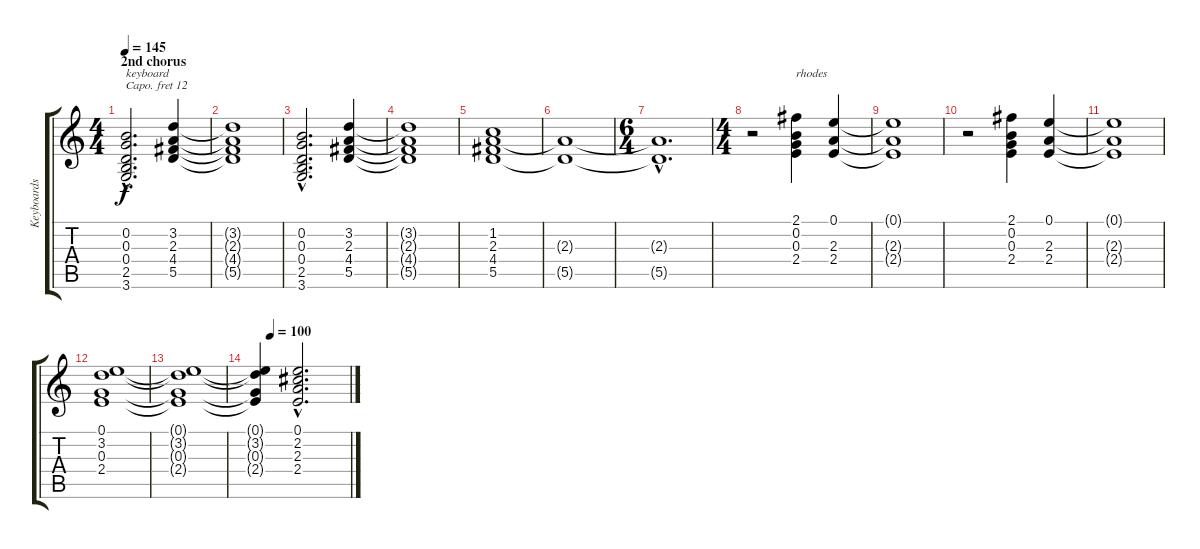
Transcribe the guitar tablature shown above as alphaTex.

\track ("Keyboards (Davies)" "Keyboards ") {instrument electricpiano1}
\staff {score tabs}
\capo 12
\tuning (E4 B3 G3 D3 A2 E2) {hide}
\ts (4 4)
\section ("" "2nd chorus")
\tempo 145
\clef g2
\ks c
(0.2{hac} 0.3{hac} 0.4{hac} 2.5{hac} 3.6{hac}).2{d txt "keyboard" dy f volume 9 instrument drawbarorgan} (3.2 2.3 4.4 5.5).4 |
(3.2{t} 2.3{t} 4.4{t} 5.5{t}).1 |
(0.2{hac} 0.3{hac} 0.4{hac} 2.5{hac} 3.6{hac}).2{d volume 9 instrument drawbarorgan} (3.2 2.3 4.4 5.5).4 |
(3.2{t} 2.3{t} 4.4{t} 5.5{t}).1 |
(1.2 2.3 4.4 5.5).1 |
(2.3{t} 5.5{t}).1 |
\ts (6 4)
(2.3{hac t} 5.5{hac t}).1{d} |
\ts (4 4)
r.2 (2.1 0.2 0.3 2.4).4{txt "rhodes" volume 11 instrument electricpiano1} (0.1 2.3 2.4).4 |
(0.1{t} 2.3{t} 2.4{t}).1 |
r.2 (2.1 0.2 0.3 2.4).4 (0.1 2.3 2.4).4 |
(0.1{t} 2.3{t} 2.4{t}).1 |
(0.1 3.2 0.3 2.4).1 |
(0.1{t} 3.2{t} 0.3{t} 2.4{t}).1 |
\tempo (100 0.125)
(0.1{t} 3.2{t} 0.3{t} 2.4{t}).4 (0.1{hac} 2.2{hac} 2.3{hac} 2.4{hac}).2{d}
